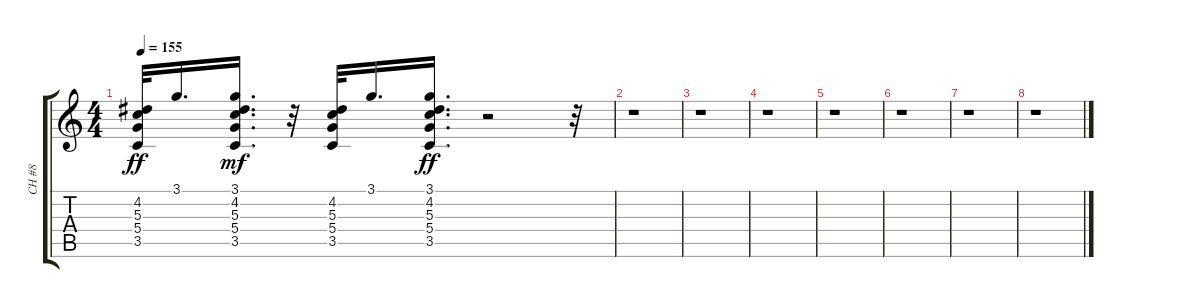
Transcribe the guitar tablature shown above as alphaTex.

\track ("CH #8" "CH #8") {instrument acousticguitarsteel}
\staff {score tabs}
\tuning (E4 B3 G3 D3 A2 E2) {hide}
\ts (4 4)
\tempo 155
\clef g2
\ks c
(4.2 5.3 5.4 3.5).32{dy ff} 3.1.16{d} (3.1 4.2 5.3 5.4 3.5).16{d dy mf} r.32 (4.2 5.3 5.4 3.5).32 3.1.16{d} (3.1 4.2 5.3 5.4 3.5).16{d dy ff} r.2 r.32 |
r.1 |
r.1 |
r.1 |
r.1 |
r.1 |
r.1 |
r.1
